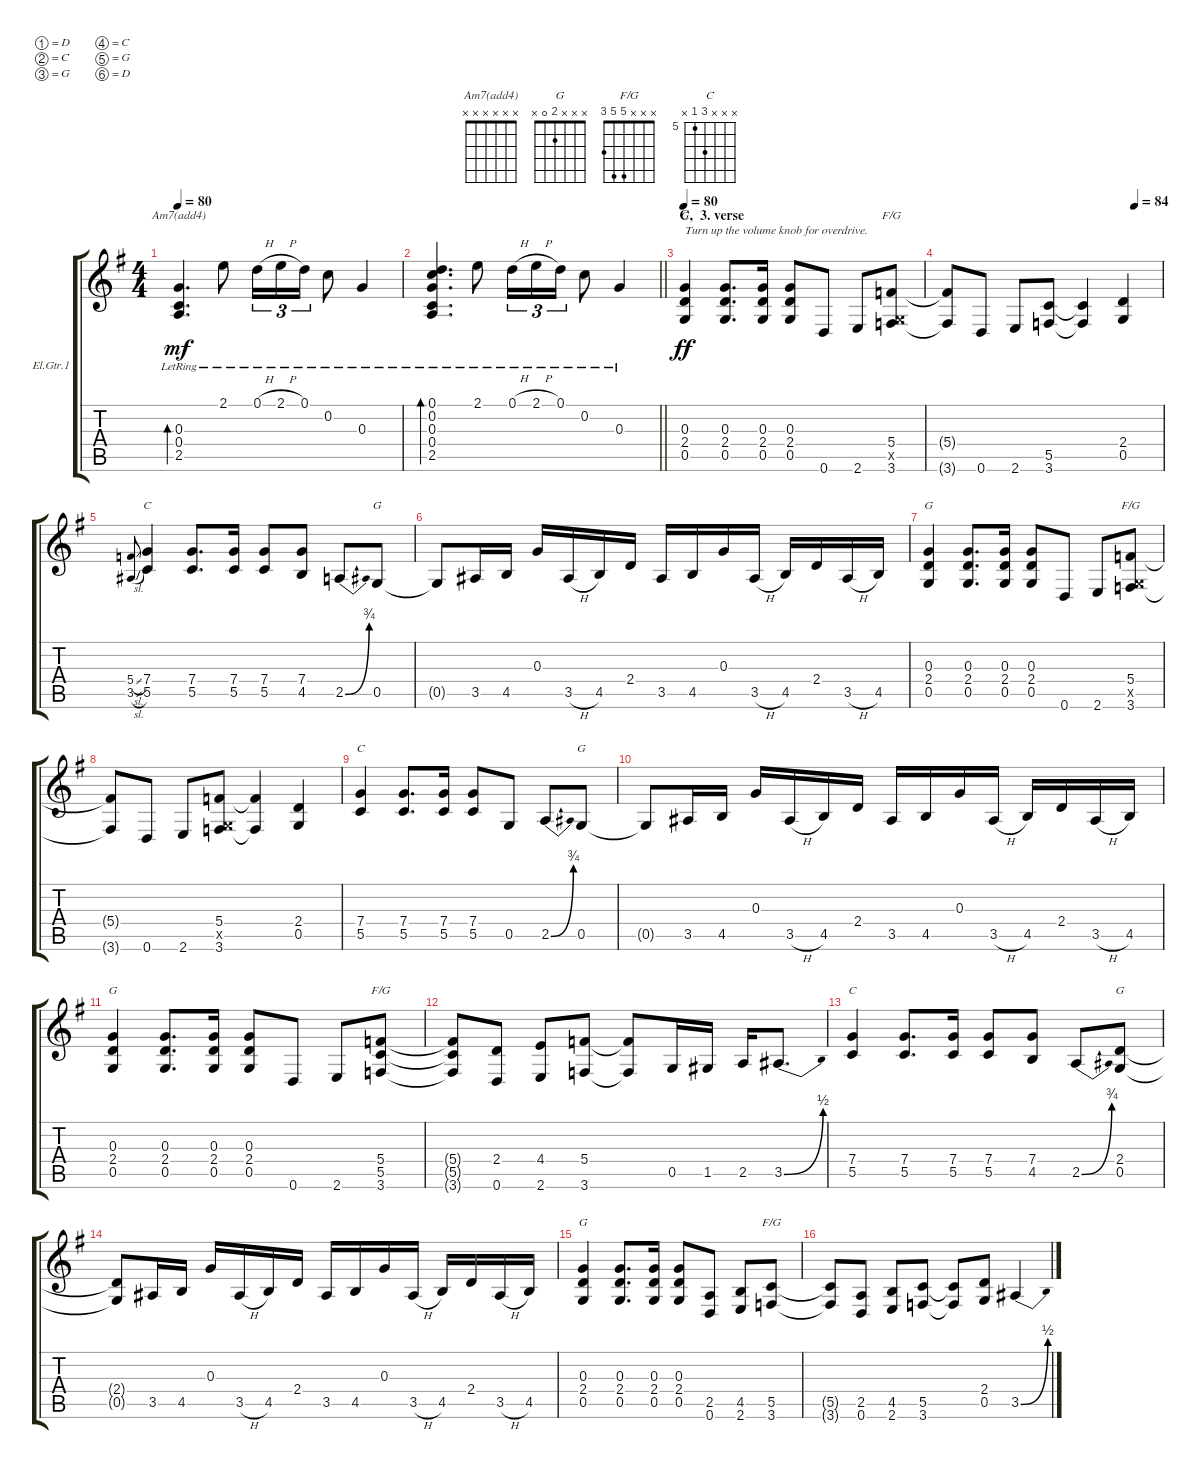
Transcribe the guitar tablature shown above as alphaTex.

\bracketExtendMode groupsimilarinstruments
\firstSystemTrackNameOrientation horizontal
\otherSystemsTrackNameOrientation horizontal
\track ("Electric guitar, main" "El.Gtr.1") {instrument electricguitarclean}
\staff {score tabs}
\tuning (D4 C4 G3 C3 G2 D2)
\chord ("Am7(add4)" x x x x x x)
\chord ("G" x x x 7 6 x) {firstfret 7}
\chord ("F/G" x x x 5 5 3)
\chord ("C" x x x 7 5 x) {firstfret 5}
\chord ("G" x x x 2 0 x)
\ts (4 4)
\tempo 80
\clef g2
\ks g
(0.3{lr} 0.4{lr} 2.5{lr}).4{d bd 240 ch "Am7(add4)" dy mf} 2.1{lr}.8 0.1{h lr}.16{tu (3 2)} 2.1{h lr}.16{tu (3 2)} 0.1{lr}.16{tu (3 2)} 0.2{lr}.8 0.3{lr}.4 |
\barLineRight lightlight
(0.1{lr} 0.2{lr} 0.3{lr} 0.4{lr} 2.5{lr}).4{d bd 240} 2.1{lr}.8 0.1{h lr}.16{tu (3 2)} 2.1{h lr}.16{tu (3 2)} 0.1{lr}.16{tu (3 2)} 0.2{lr}.8 0.3{lr}.4 |
\section ("" "C,  3. verse")
\tempo 80
(0.3 2.4 0.5).4{ch "G" txt "Turn up the volume knob for overdrive." dy ff} (0.3 2.4 0.5).8{d} (0.3 2.4 0.5).16 (0.3 2.4 0.5).8 0.6.8 2.6.8 (5.4 0.5{x} 3.6).8{ch "F/G"} |
\tempo (84 0.875)
(5.4{t} 3.6{t}).8 0.6.8 2.6.8 (5.5 3.6).8 (5.5{t} 3.6{t}).4 (2.4 0.5).4 |
(5.4{sl} 3.5{sl}).8{gr onbeat} (7.4 5.5).4{ch "C"} (7.4 5.5).8{d} (7.4 5.5).16 (7.4 5.5).8 (7.4 4.5).8 2.5{be (bend 0 0 60 3)}.8 0.5.8{ch "G"} |
0.5{t}.8 3.5.16 4.5.16 0.3.16 3.5{h}.16 4.5.16 2.4.16 3.5.16 4.5.16 0.3.16 3.5{h}.16 4.5.16 2.4.16 3.5{h}.16 4.5.16 |
(0.3 2.4 0.5).4{ch "G"} (0.3 2.4 0.5).8{d} (0.3 2.4 0.5).16 (0.3 2.4 0.5).8 0.6.8 2.6.8 (5.4 0.5{x} 3.6).8{ch "F/G"} |
(5.4{t} 3.6{t}).8 0.6.8 2.6.8 (5.4 0.5{x} 3.6).8 (5.4{t} 3.6{t}).4 (2.4 0.5).4 |
(7.4 5.5).4{ch "C"} (7.4 5.5).8{d} (7.4 5.5).16 (7.4 5.5).8 0.5.8 2.5{be (bend 0 0 60 3)}.8 0.5.8{ch "G"} |
0.5{t}.8 3.5.16 4.5.16 0.3.16 3.5{h}.16 4.5.16 2.4.16 3.5.16 4.5.16 0.3.16 3.5{h}.16 4.5.16 2.4.16 3.5{h}.16 4.5.16 |
(0.3 2.4 0.5).4{ch "G"} (0.3 2.4 0.5).8{d} (0.3 2.4 0.5).16 (0.3 2.4 0.5).8 0.6.8 2.6.8 (5.4 5.5 3.6).8{ch "F/G"} |
(5.4{t} 5.5{t} 3.6{t}).8 (2.4 0.6).8 (4.4 2.6).8 (5.4 3.6).8 (5.4{t} 3.6{t}).8 0.5.16 1.5.16 2.5.16 3.5{be (bend 0 0 60 2)}.8{d} |
(7.4 5.5).4{ch "C"} (7.4 5.5).8{d} (7.4 5.5).16 (7.4 5.5).8 (7.4 4.5).8 2.5{be (bend 0 0 60 3)}.8 (2.4 0.5).8{ch "G"} |
(2.4{t} 0.5{t}).8 3.5.16 4.5.16 0.3.16 3.5{h}.16 4.5.16 2.4.16 3.5.16 4.5.16 0.3.16 3.5{h}.16 4.5.16 2.4.16 3.5{h}.16 4.5.16 |
(0.3 2.4 0.5).4{ch "G"} (0.3 2.4 0.5).8{d} (0.3 2.4 0.5).16 (0.3 2.4 0.5).8 (2.5 0.6).8 (4.5 2.6).8 (5.5 3.6).8{ch "F/G"} |
(5.5{t} 3.6{t}).8 (2.5 0.6).8 (4.5 2.6).8 (5.5 3.6).8 (5.5{t} 3.6{t}).8 (2.4 0.5).8 3.5{be (bend 0 0 60 2)}.4
